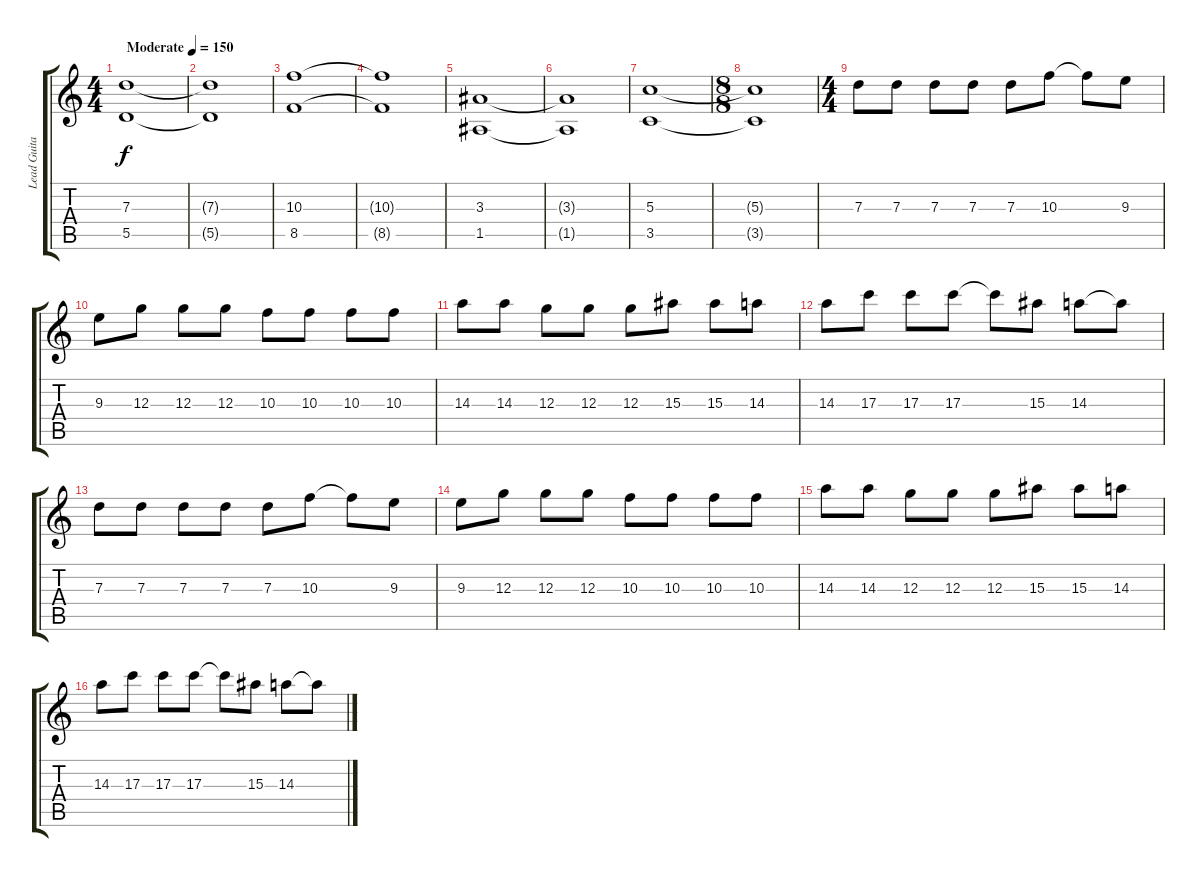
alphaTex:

\track ("Lead Guitar" "Lead Guita") {instrument distortionguitar}
\staff {score tabs}
\tuning (E4 B3 G3 D3 A2 D2) {hide}
\ts (4 4)
\tempo (150 "Moderate")
\clef g2
\ks c
(7.3 5.5).1{dy f instrument distortionguitar} |
(7.3{t} 5.5{t}).1 |
(10.3 8.5).1 |
(10.3{t} 8.5{t}).1 |
(3.3 1.5).1 |
(3.3{t} 1.5{t}).1 |
(5.3 3.5).1 |
\ts (8 8)
(5.3{t} 3.5{t}).1 |
\ts (4 4)
7.3.8 7.3.8 7.3.8 7.3.8 7.3.8 10.3.8 10.3{t}.8 9.3.8 |
9.3.8 12.3.8 12.3.8 12.3.8 10.3.8 10.3.8 10.3.8 10.3.8 |
14.3.8 14.3.8 12.3.8 12.3.8 12.3.8 15.3.8 15.3.8 14.3.8 |
14.3.8 17.3.8 17.3.8 17.3.8 17.3{t}.8 15.3.8 14.3.8 14.3{t}.8 |
7.3.8 7.3.8 7.3.8 7.3.8 7.3.8 10.3.8 10.3{t}.8 9.3.8 |
9.3.8 12.3.8 12.3.8 12.3.8 10.3.8 10.3.8 10.3.8 10.3.8 |
14.3.8 14.3.8 12.3.8 12.3.8 12.3.8 15.3.8 15.3.8 14.3.8 |
14.3.8 17.3.8 17.3.8 17.3.8 17.3{t}.8 15.3.8 14.3.8 14.3{t}.8
